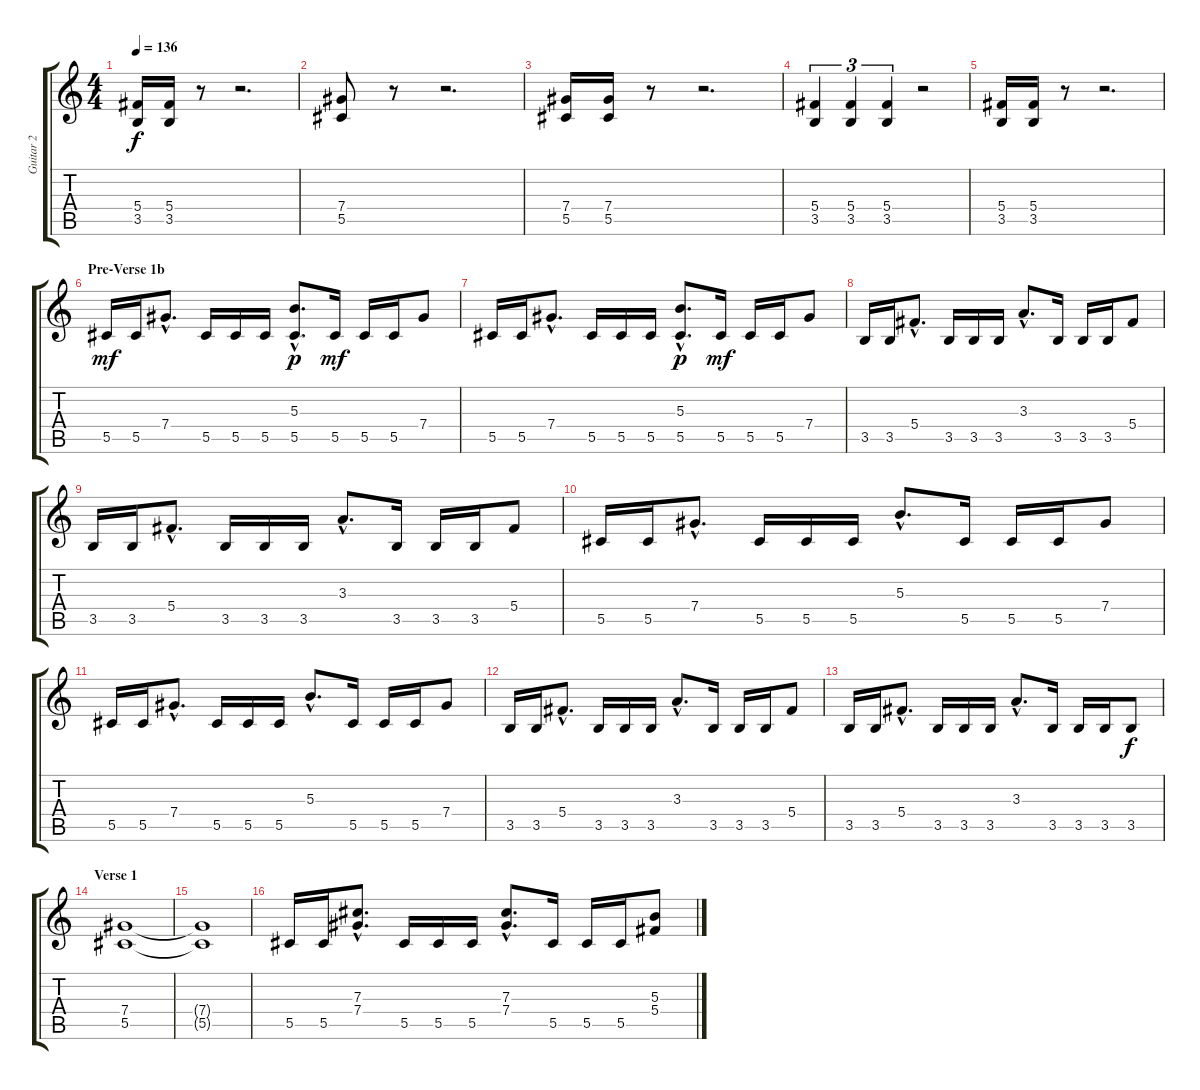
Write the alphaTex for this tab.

\track ("Guitar 2" "Guitar 2") {instrument distortionguitar}
\staff {score tabs}
\tuning (Eb4 Bb3 Gb3 Db3 Ab2 Eb2) {hide}
\ts (4 4)
\tempo 136
\clef g2
\ks c
(5.4 3.5).16{dy f} (5.4 3.5).16 r.8 r.2{d} |
(7.4 5.5).8 r.8 r.2{d} |
(7.4 5.5).16 (7.4 5.5).16 r.8 r.2{d} |
(5.4 3.5).4{tu (3 2)} (5.4 3.5).4{tu (3 2)} (5.4 3.5).4{tu (3 2)} r.2 |
(5.4 3.5).16 (5.4 3.5).16 r.8 r.2{d} |
\section ("" "Pre-Verse 1b")
5.5.16{dy mf} 5.5.16 7.4{hac}.8{d} 5.5.16 5.5.16 5.5.16 (5.3{hac} 5.5{hac}).8{d dy p} 5.5.16{dy mf} 5.5.16 5.5.16 7.4.8 |
5.5.16 5.5.16 7.4{hac}.8{d} 5.5.16 5.5.16 5.5.16 (5.3{hac} 5.5{hac}).8{d dy p} 5.5.16{dy mf} 5.5.16 5.5.16 7.4.8 |
3.5.16 3.5.16 5.4{hac}.8{d} 3.5.16 3.5.16 3.5.16 3.3{hac}.8{d} 3.5.16 3.5.16 3.5.16 5.4.8 |
3.5.16 3.5.16 5.4{hac}.8{d} 3.5.16 3.5.16 3.5.16 3.3{hac}.8{d} 3.5.16 3.5.16 3.5.16 5.4.8 |
5.5.16 5.5.16 7.4{hac}.8{d} 5.5.16 5.5.16 5.5.16 5.3{hac}.8{d} 5.5.16 5.5.16 5.5.16 7.4.8 |
5.5.16 5.5.16 7.4{hac}.8{d} 5.5.16 5.5.16 5.5.16 5.3{hac}.8{d} 5.5.16 5.5.16 5.5.16 7.4.8 |
3.5.16 3.5.16 5.4{hac}.8{d} 3.5.16 3.5.16 3.5.16 3.3{hac}.8{d} 3.5.16 3.5.16 3.5.16 5.4.8 |
3.5.16 3.5.16 5.4{hac}.8{d} 3.5.16 3.5.16 3.5.16 3.3{hac}.8{d} 3.5.16 3.5.16 3.5.16 3.5.8{dy f} |
\section ("" "Verse 1")
(7.4 5.5).1 |
(7.4{t} 5.5{t}).1 |
5.5.16 5.5.16 (7.3{hac} 7.4{hac}).8{d} 5.5.16 5.5.16 5.5.16 (7.3{hac} 7.4{hac}).8{d} 5.5.16 5.5.16 5.5.16 (5.3 5.4).8
